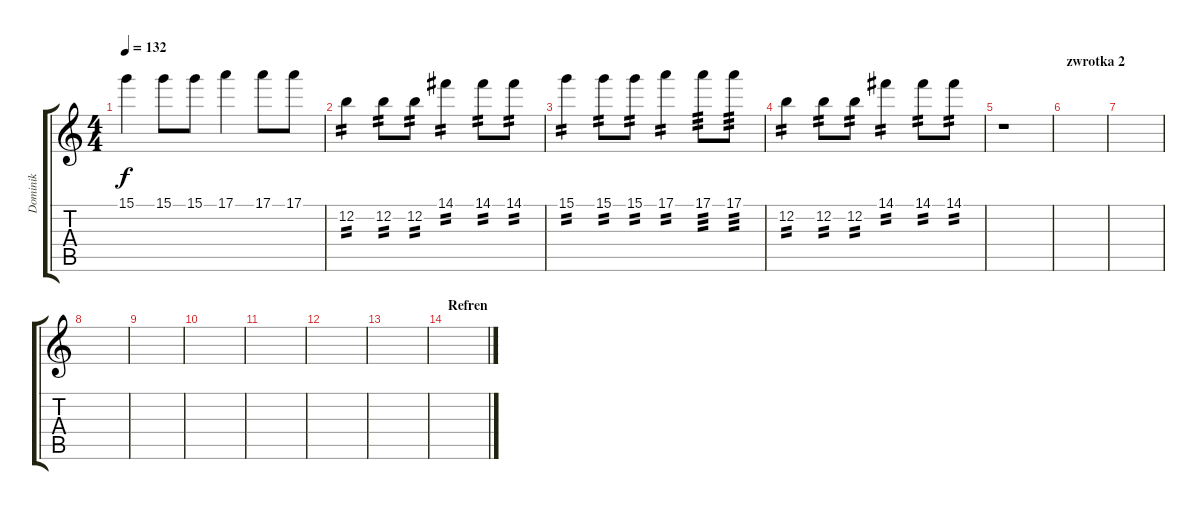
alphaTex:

\track ("Dominik" "Dominik") {instrument distortionguitar}
\staff {score tabs}
\tuning (E4 B3 G3 D3 A2 E2) {hide}
\ts (4 4)
\tempo 132
\clef g2
\ks c
15.1.4{dy f} 15.1.8 15.1.8 17.1.4 17.1.8 17.1.8 |
12.2.4{tp 2} 12.2.8{tp 2} 12.2.8{tp 2} 14.1.4{tp 2} 14.1.8{tp 2} 14.1.8{tp 2} |
15.1.4{tp 2} 15.1.8{tp 2} 15.1.8{tp 2} 17.1.4{tp 2} 17.1.8{tp 3} 17.1.8{tp 3} |
12.2.4{tp 2} 12.2.8{tp 2} 12.2.8{tp 2} 14.1.4{tp 2} 14.1.8{tp 2} 14.1.8{tp 2} |
r.1 |
\section ("" "zwrotka 2")
|
|
|
|
|
|
|
|
\section ("" "Refren")
